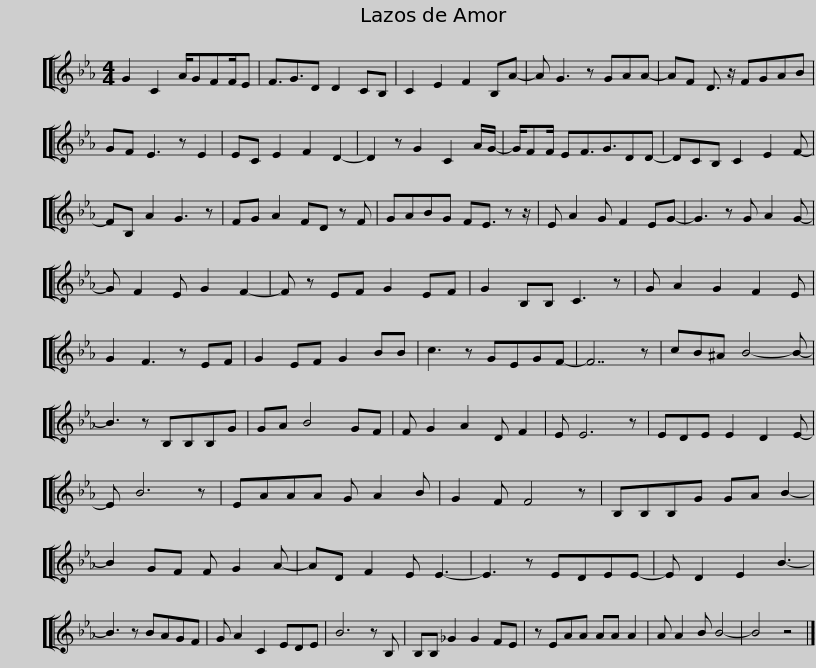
X:1
%%score [ [ 1 ] ]
L:1/8
M:4/4
I:linebreak $
K:Eb
V:1 treble
V:1
 G2 C2 A/GFF/E | F3/2G3/2D D2 CB, | C2 E2 F2 B,A- | A G3 z GAA- | AF D3/2 z/ FGAB |$ %5
 GF E3 z E2 | EC E2 F2 D2- | D2 z G2 C2 A/G/- | G/FF/ EF3/2G3/2DD- | DCB, C2 E2 F- | %10
 FB, A2 G3 z |$ FG A2 FD z F | GABG FE3/2 z z/ | E A2 G F2 EG- | G3 z G A2 G- | %15
 G F2 E G2 F2- |$ F z EF G2 EF | G2 B,B, C3 z | G A2 G2 F2 E | G2 F3 z EF | %20
 G2 EF G2 BB | c3 z GEGF- | F7 z |$ cB^A B4- B- | B3 z B,B,B,G | %25
 GA B4 GF | F G2 A2 D F2 | E E6 z | EDE E2 D2 E- | E B6 z |$ %30
 EAAA G A2 B | G2 F F4 z | B,B,B,G GA B2- | B2 GF F G2 A- | AD F2 E E3- | %35
 E3 z EDEE- |$ E D2 E2 B3- | B3 z BAGF | G A2 C2 EDE | B6 z B, | %40
 B,B, _G2 G2 FE | z EAA AA A2 |$ A A2 B B4- | B4 z4 |] %44
